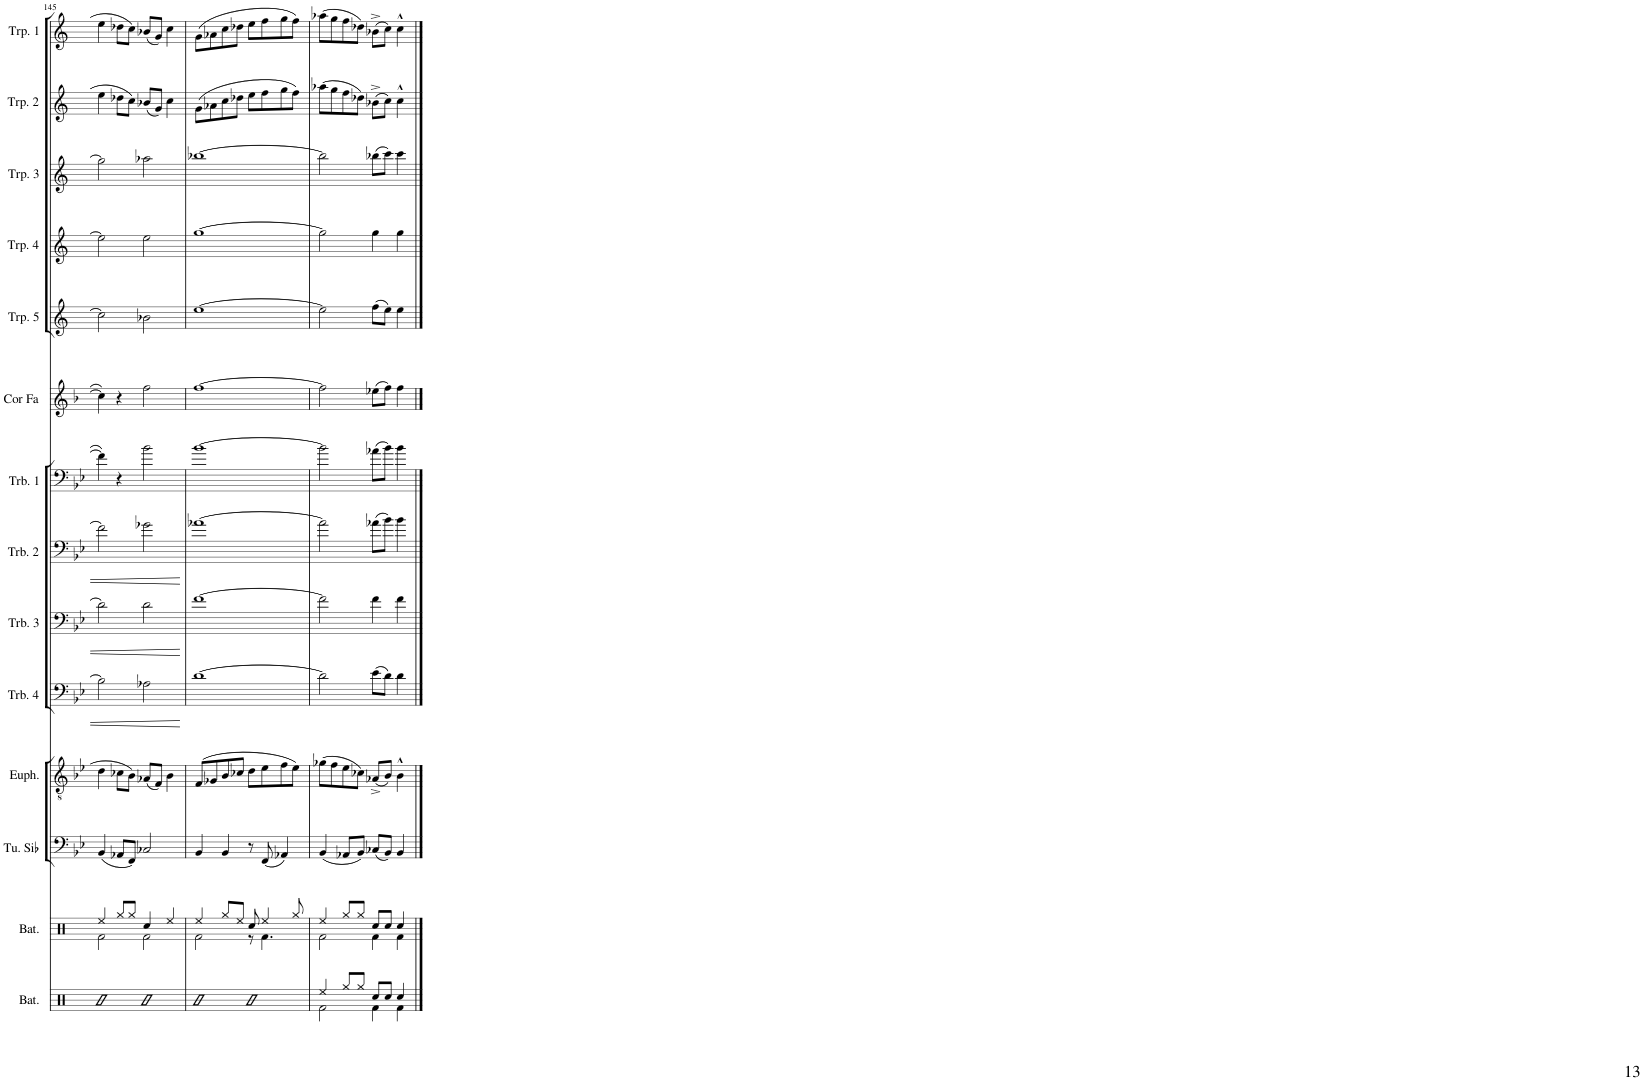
**kern	**kern	**kern	**kern	**kern	**kern	**kern	**kern	**kern	**kern	**kern	**kern	**kern	**kern
*part14	*part13	*part12	*part11	*part10	*part9	*part8	*part7	*part6	*part5	*part4	*part3	*part2	*part1
*staff14	*staff13	*staff12	*staff11	*staff10	*staff9	*staff8	*staff7	*staff6	*staff5	*staff4	*staff3	*staff2	*staff1
*I"Batterie	*I"Batterie	*I"Tuba en Sib	*I"Euphonium	*I"Trombone 4	*I"Trombone 3	*I"Trombone 2	*I"Trombone 1	*I"Cor en Fa	*I"Trompette 5	*I"Trompette 4	*I"Trompette 3	*I"Trompette 2	*I"Trompette 1
*I'Bat.	*I'Bat.	*I'Tu. Sib	*I'Euph.	*I'Trb. 4	*I'Trb. 3	*I'Trb. 2	*I'Trb. 1	*I'Cor Fa	*I'Trp. 5	*I'Trp. 4	*I'Trp. 3	*I'Trp. 2	*I'Trp. 1
!!LO:PB:g=z
*clefX	*clefX	*clefF4	*clefGv2	*clefF4	*clefF4	*clefF4	*clefF4	*clefG2	*clefG2	*clefG2	*clefG2	*clefG2	*clefG2
*	*	*	*	*	*	*	*	*Trd4c7	*Trd1c2	*Trd1c2	*Trd1c2	*Trd1c2	*Trd1c2
*k[]	*k[]	*k[b-e-]	*k[b-e-]	*k[b-e-]	*k[b-e-]	*k[b-e-]	*k[b-e-]	*k[b-]	*k[]	*k[]	*k[]	*k[]	*k[]
*M2/2	*M2/2	*M2/2	*M2/2	*M2/2	*M2/2	*M2/2	*M2/2	*M2/2	*M2/2	*M2/2	*M2/2	*M2/2	*M2/2
*met(c|)	*met(c|)	*met(c|)	*met(c|)	*met(c|)	*met(c|)	*met(c|)	*met(c|)	*met(c|)	*met(c|)	*met(c|)	*met(c|)	*met(c|)	*met(c|)
=145	=145	=145	=145	=145	=145	=145	=145	=145	=145	=145	=145	=145	=145
*	*^	*	*	*	*	*	*	*	*	*	*	*	*
2R	4Ree/	2Rf\	(4BB-/	4d\	2B-\]	2d\]	2f\]	4f\]	4cc\]	2cc\]	2ee\]	2gg\]	4ee\	4ee\
.	8Rgg/L	.	8AA-X/L	8c-X\L	.	.	.	4r	4r	.	.	.	8dd-X\L	8dd-X\L
.	8Rgg/J	.	8FF/J)	8B-\J	.	.	.	.	.	.	.	.	8cc\J	8cc\J
2R	4Rcc/	2Rf\	2C-X/	(8A-X/L	2A-X\	2d\	2g-X\	2b-\	2ff\	2b-X\	2ee\	2aa-X\	(8b-X/L	(8b-X/L
.	.	.	.	8F/J)	.	.	.	.	.	.	.	.	8g/J)	8g/J)
.	4Ree/	.	.	4B-\	.	.	.	.	.	.	.	.	4cc\	4cc\
=146	=146	=146	=146	=146	=146	=146	=146	=146	=146	=146	=146	=146	=146	=146
2R	4Ree/	2Rf\	4BB-/	(8F/L	[1d	[1f	[1a-X	[1b-	[1ff	[1ee	[1gg	[1bb-X	(8g\L	(8g\L
.	.	.	.	8G-X/	.	.	.	.	.	.	.	.	8a-X\	8a-X\
.	8Rgg/L	.	4BB-/	8B-/	.	.	.	.	.	.	.	.	8cc\	8cc\
.	8Ree/J	.	.	8c-X/J	.	.	.	.	.	.	.	.	8dd-X\J	8dd-X\J
2R	8Rcc/	8r	8r	8d\L	.	.	.	.	.	.	.	.	8ee\L	8ee\L
.	4Ree/	4.Rf\	(8FF/	8e-\	.	.	.	.	.	.	.	.	8ff\	8ff\
.	.	.	4AA-X/)	8f\	.	.	.	.	.	.	.	.	8gg\	8gg\
.	8Rgg/	.	.	8e-\J)	.	.	.	.	.	.	.	.	8ff\J)	8ff\J)
=147	=147	=147	=147	=147	=147	=147	=147	=147	=147	=147	=147	=147	=147	=147
*^	*	*	*	*	*	*	*	*	*	*	*	*	*	*
4Ree/	2Rf\	4Ree/	2Rf\	(4BB-/	(8g-X\L	2d\]	2f\]	2a-\]	2b-\]	2ff\]	2ee\]	2gg\]	2bb-\]	(8aa-X\L	(8aa-X\L
.	.	.	.	.	8f\	.	.	.	.	.	.	.	.	8gg\	8gg\
8Rgg/L	.	8Rgg/L	.	8AA-X/L	8e-\	.	.	.	.	.	.	.	.	8ff\	8ff\
8Rgg/J	.	8Rgg/J	.	8BB-/J)	8c-X\J)	.	.	.	.	.	.	.	.	8dd-X\J)	8dd-X\J)
8Rcc/L	4Rf\	8Rcc/L	4Rf\	(8C-X/L	(8A-X^/L	(8e-\L	4f\	(8a-X\L	(8a-X\L	(8ee-X\L	(8ff\L	4gg\	(8bb-X\L	(8b-X^\L	(8b-X^\L
8Rcc/J	.	8Rcc/J	.	8BB-/J)	8B-/J)	8d\J)	.	8b-\J)	8b-\J)	8ff\J)	8ee\J)	.	8ccc\J)	8cc\J)	8cc\J)
4Rcc/	4Rf\	4Rcc/	4Rf\	4BB-/	4B-^^\	4d\	4f\	4b-\	4b-\	4ff\	4ee\	4gg\	4ccc\	4cc^^\	4cc^^\
*v	*v	*	*	*	*	*	*	*	*	*	*	*	*	*	*
*	*v	*v	*	*	*	*	*	*	*	*	*	*	*	*
==	==	==	==	==	==	==	==	==	==	==	==	==	==
*-	*-	*-	*-	*-	*-	*-	*-	*-	*-	*-	*-	*-	*-
